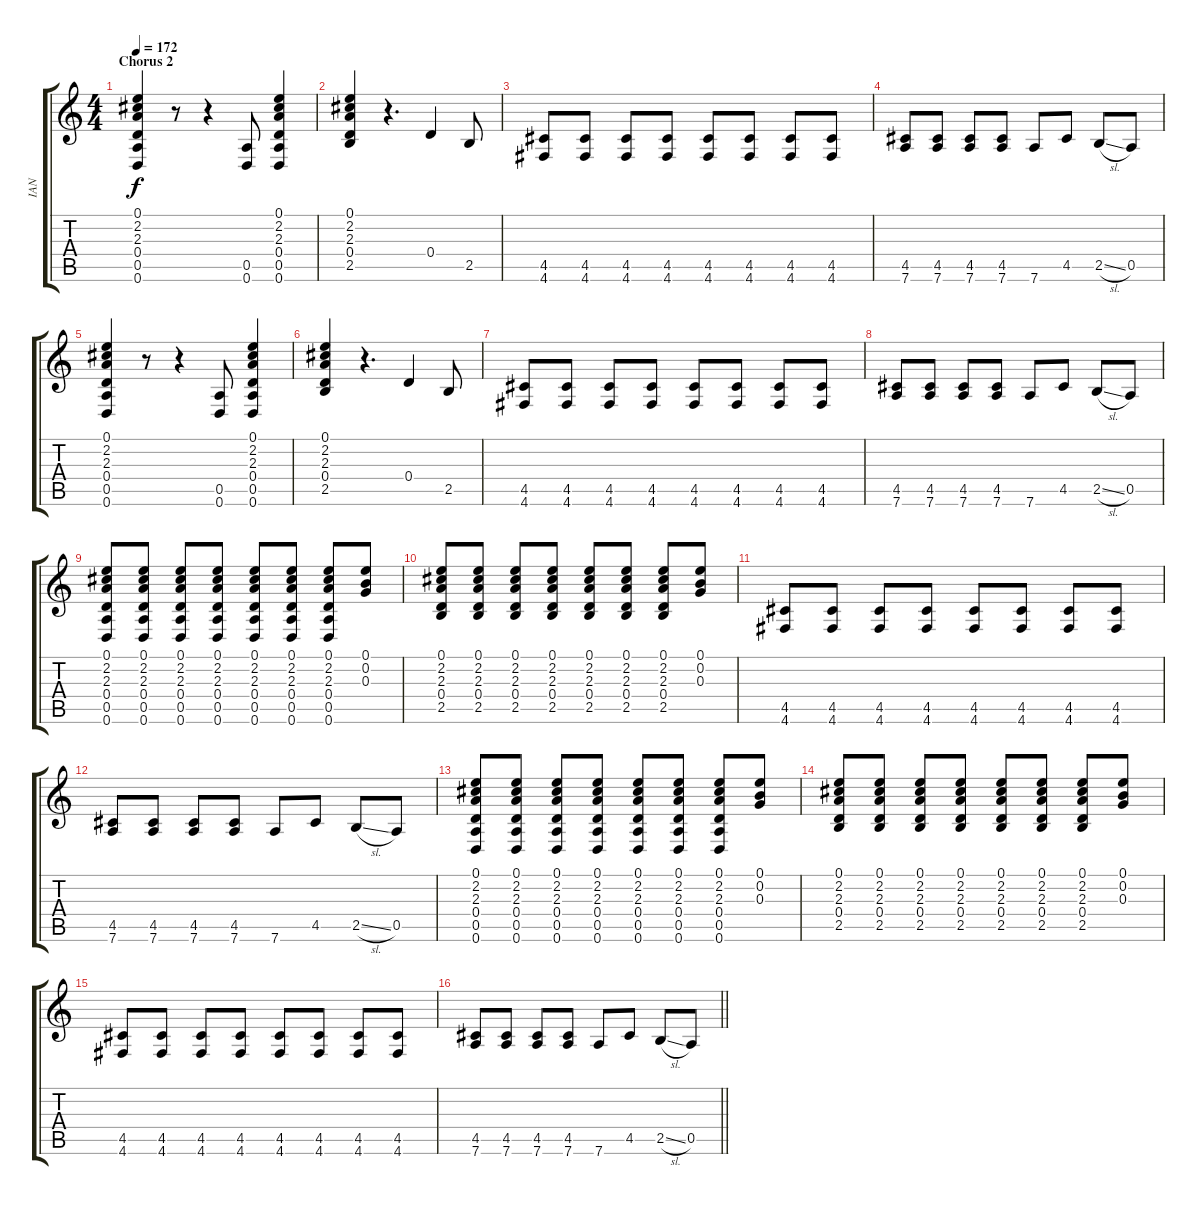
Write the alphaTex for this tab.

\track ("IAN" "IAN") {instrument distortionguitar}
\staff {score tabs}
\tuning (E4 B3 G3 D3 A2 D2) {hide}
\ts (4 4)
\section ("" "Chorus 2")
\tempo 172
\clef g2
\ks c
(0.1 2.2 2.3 0.4 0.5 0.6).4{dy f} r.8 r.4 (0.5 0.6).8 (0.1 2.2 2.3 0.4 0.5 0.6).4 |
(0.1 2.2 2.3 0.4 2.5).4 r.4{d} 0.4.4 2.5.8 |
(4.5 4.6).8 (4.5 4.6).8 (4.5 4.6).8 (4.5 4.6).8 (4.5 4.6).8 (4.5 4.6).8 (4.5 4.6).8 (4.5 4.6).8 |
(4.5 7.6).8 (4.5 7.6).8 (4.5 7.6).8 (4.5 7.6).8 7.6.8 4.5.8 2.5{sl}.8 0.5.8 |
(0.1 2.2 2.3 0.4 0.5 0.6).4 r.8 r.4 (0.5 0.6).8 (0.1 2.2 2.3 0.4 0.5 0.6).4 |
(0.1 2.2 2.3 0.4 2.5).4 r.4{d} 0.4.4 2.5.8 |
(4.5 4.6).8 (4.5 4.6).8 (4.5 4.6).8 (4.5 4.6).8 (4.5 4.6).8 (4.5 4.6).8 (4.5 4.6).8 (4.5 4.6).8 |
(4.5 7.6).8 (4.5 7.6).8 (4.5 7.6).8 (4.5 7.6).8 7.6.8 4.5.8 2.5{sl}.8 0.5.8 |
(0.1 2.2 2.3 0.4 0.5 0.6).8 (0.1 2.2 2.3 0.4 0.5 0.6).8 (0.1 2.2 2.3 0.4 0.5 0.6).8 (0.1 2.2 2.3 0.4 0.5 0.6).8 (0.1 2.2 2.3 0.4 0.5 0.6).8 (0.1 2.2 2.3 0.4 0.5 0.6).8 (0.1 2.2 2.3 0.4 0.5 0.6).8 (0.1 0.2 0.3).8 |
(0.1 2.2 2.3 0.4 2.5).8 (0.1 2.2 2.3 0.4 2.5).8 (0.1 2.2 2.3 0.4 2.5).8 (0.1 2.2 2.3 0.4 2.5).8 (0.1 2.2 2.3 0.4 2.5).8 (0.1 2.2 2.3 0.4 2.5).8 (0.1 2.2 2.3 0.4 2.5).8 (0.1 0.2 0.3).8 |
(4.5 4.6).8 (4.5 4.6).8 (4.5 4.6).8 (4.5 4.6).8 (4.5 4.6).8 (4.5 4.6).8 (4.5 4.6).8 (4.5 4.6).8 |
(4.5 7.6).8 (4.5 7.6).8 (4.5 7.6).8 (4.5 7.6).8 7.6.8 4.5.8 2.5{sl}.8 0.5.8 |
(0.1 2.2 2.3 0.4 0.5 0.6).8 (0.1 2.2 2.3 0.4 0.5 0.6).8 (0.1 2.2 2.3 0.4 0.5 0.6).8 (0.1 2.2 2.3 0.4 0.5 0.6).8 (0.1 2.2 2.3 0.4 0.5 0.6).8 (0.1 2.2 2.3 0.4 0.5 0.6).8 (0.1 2.2 2.3 0.4 0.5 0.6).8 (0.1 0.2 0.3).8 |
(0.1 2.2 2.3 0.4 2.5).8 (0.1 2.2 2.3 0.4 2.5).8 (0.1 2.2 2.3 0.4 2.5).8 (0.1 2.2 2.3 0.4 2.5).8 (0.1 2.2 2.3 0.4 2.5).8 (0.1 2.2 2.3 0.4 2.5).8 (0.1 2.2 2.3 0.4 2.5).8 (0.1 0.2 0.3).8 |
(4.5 4.6).8 (4.5 4.6).8 (4.5 4.6).8 (4.5 4.6).8 (4.5 4.6).8 (4.5 4.6).8 (4.5 4.6).8 (4.5 4.6).8 |
\barLineRight lightlight
(4.5 7.6).8 (4.5 7.6).8 (4.5 7.6).8 (4.5 7.6).8 7.6.8 4.5.8 2.5{sl}.8 0.5.8
